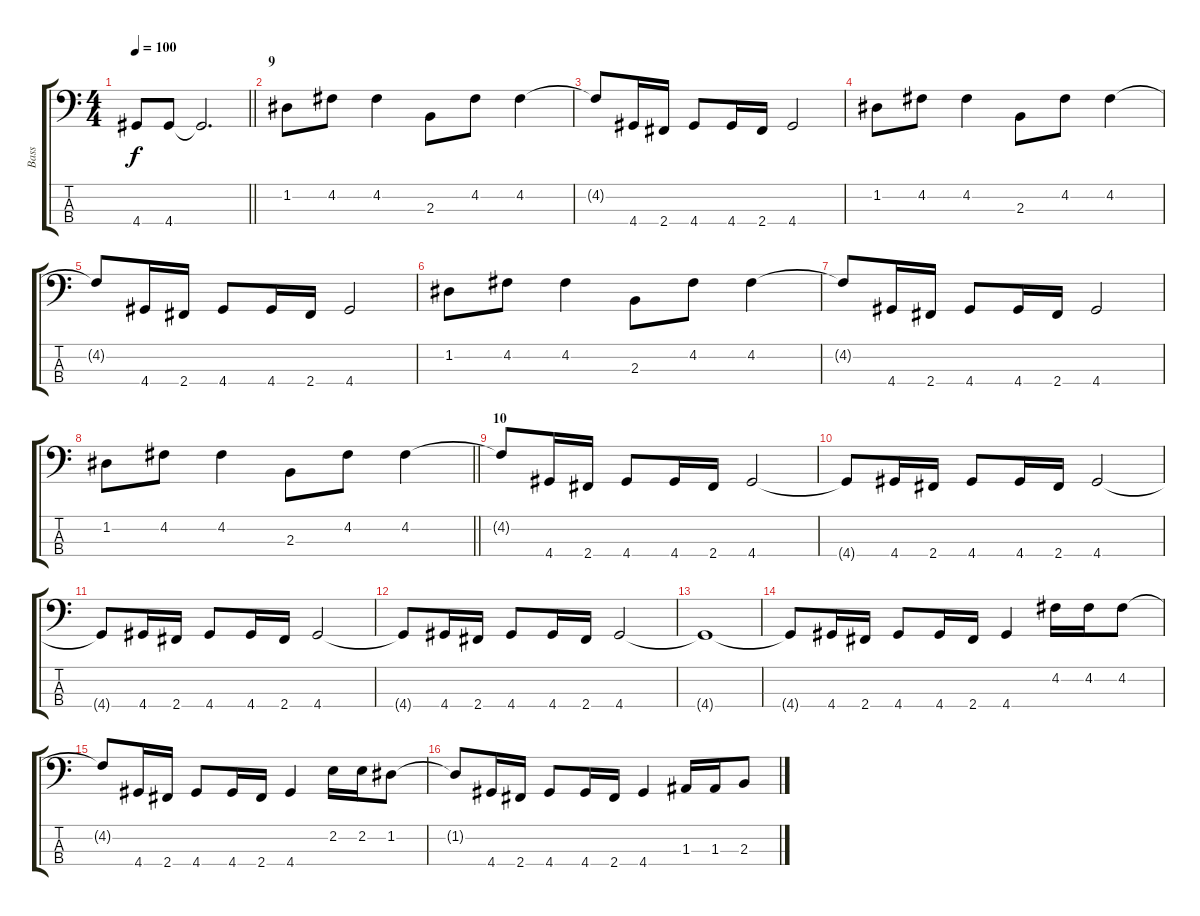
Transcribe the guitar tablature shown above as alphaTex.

\track ("Bass" "Bass") {instrument electricbassfinger}
\staff {score tabs}
\tuning (G2 D2 A1 E1) {hide}
\ts (4 4)
\tempo 100
\clef f4
\barLineRight lightlight
\ks c
4.4.8{dy f} 4.4.8 4.4{t}.2{d} |
\section ("" "9")
1.2.8 4.2.8 4.2.4 2.3.8 4.2.8 4.2.4 |
4.2{t}.8 4.4.16 2.4.16 4.4.8 4.4.16 2.4.16 4.4.2 |
1.2.8 4.2.8 4.2.4 2.3.8 4.2.8 4.2.4 |
4.2{t}.8 4.4.16 2.4.16 4.4.8 4.4.16 2.4.16 4.4.2 |
1.2.8 4.2.8 4.2.4 2.3.8 4.2.8 4.2.4 |
4.2{t}.8 4.4.16 2.4.16 4.4.8 4.4.16 2.4.16 4.4.2 |
\barLineRight lightlight
1.2.8 4.2.8 4.2.4 2.3.8 4.2.8 4.2.4 |
\section ("" "10")
4.2{t}.8 4.4.16 2.4.16 4.4.8 4.4.16 2.4.16 4.4.2 |
4.4{t}.8 4.4.16 2.4.16 4.4.8 4.4.16 2.4.16 4.4.2 |
4.4{t}.8 4.4.16 2.4.16 4.4.8 4.4.16 2.4.16 4.4.2 |
4.4{t}.8 4.4.16 2.4.16 4.4.8 4.4.16 2.4.16 4.4.2 |
4.4{t}.1 |
4.4{t}.8 4.4.16 2.4.16 4.4.8 4.4.16 2.4.16 4.4.4 4.2.16 4.2.16 4.2.8 |
4.2{t}.8 4.4.16 2.4.16 4.4.8 4.4.16 2.4.16 4.4.4 2.2.16 2.2.16 1.2.8 |
1.2{t}.8 4.4.16 2.4.16 4.4.8 4.4.16 2.4.16 4.4.4 1.3.16 1.3.16 2.3.8
